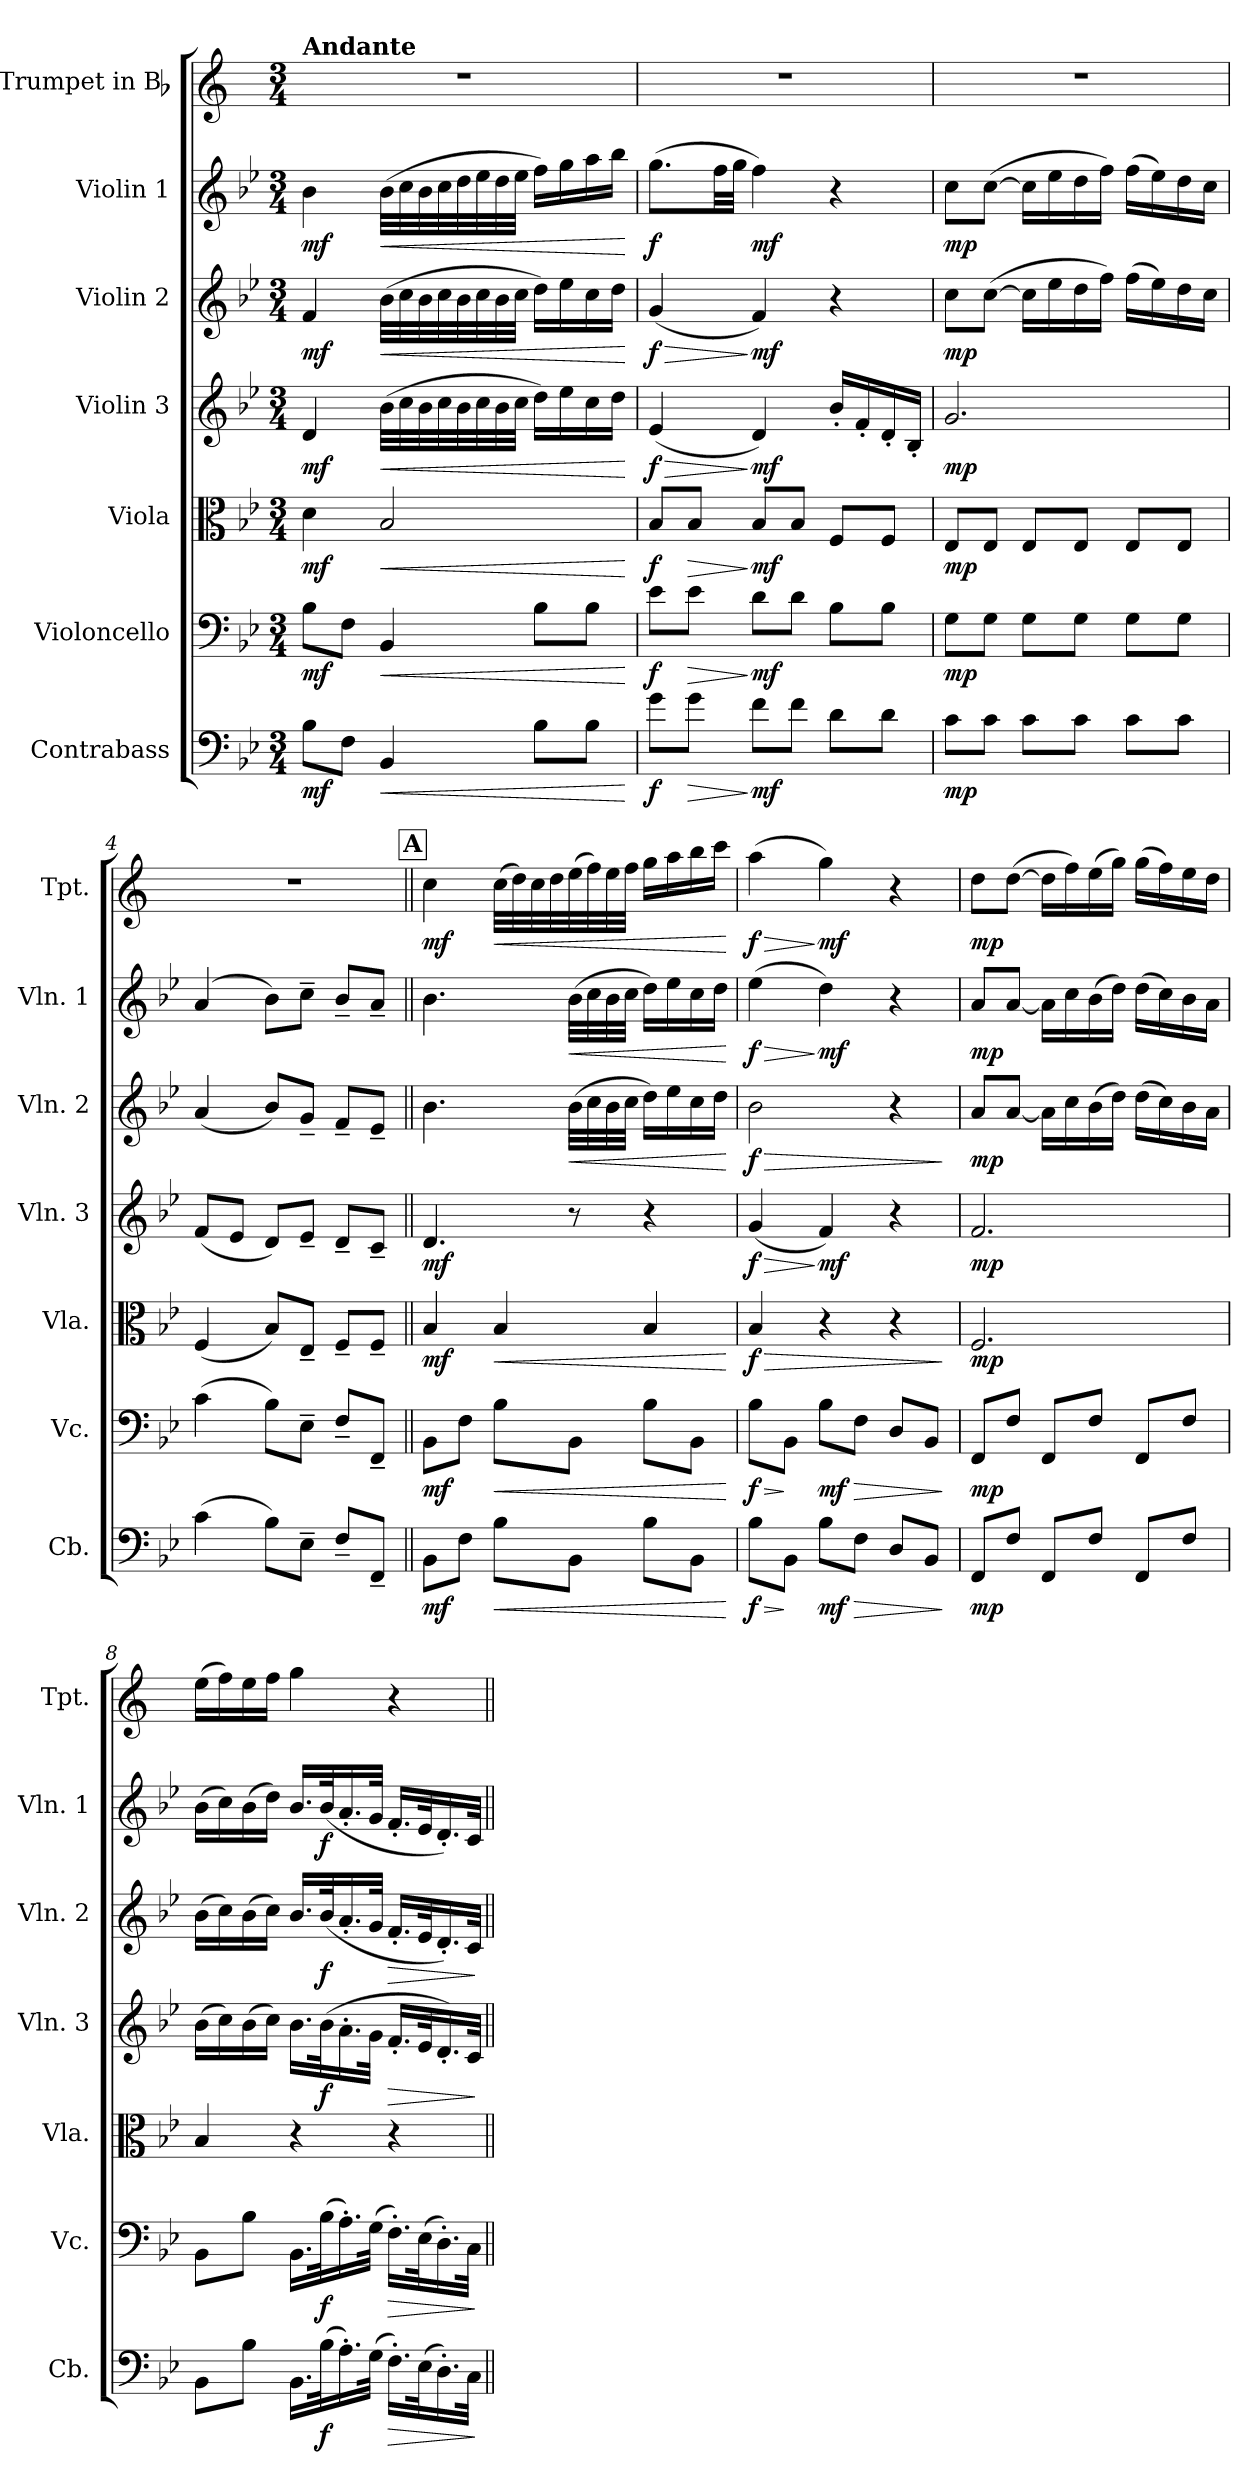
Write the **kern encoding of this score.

**kern	**dynam	**kern	**dynam	**kern	**dynam	**kern	**dynam	**kern	**dynam	**kern	**dynam	**kern	**dynam
*part7	*part7	*part6	*part6	*part5	*part5	*part4	*part4	*part3	*part3	*part2	*part2	*part1	*part1
*staff7	*staff7	*staff6	*staff6	*staff5	*staff5	*staff4	*staff4	*staff3	*staff3	*staff2	*staff2	*staff1	*staff1
*I"Contrabass	*	*I"Violoncello	*	*I"Viola	*	*I"Violin 3	*	*I"Violin 2	*	*I"Violin 1	*	*I"Trumpet in Bb	*
*I'Cb.	*	*I'Vc.	*	*I'Vla.	*	*I'Vln. 3	*	*I'Vln. 2	*	*I'Vln. 1	*	*I'Tpt.	*
*clefF4	*	*clefF4	*	*clefC3	*	*clefG2	*	*clefG2	*	*clefG2	*	*clefG2	*
*ITrd7c12	*	*	*	*	*	*	*	*	*	*	*	*ITrd1c2	*
*k[b-e-]	*	*k[b-e-]	*	*k[b-e-]	*	*k[b-e-]	*	*k[b-e-]	*	*k[b-e-]	*	*k[b-e-]	*
*M3/4	*	*M3/4	*	*M3/4	*	*M3/4	*	*M3/4	*	*M3/4	*	*M3/4	*
*MM40	*	*MM40	*	*MM40	*	*MM40	*	*MM40	*	*MM40	*	*MM40	*
=1	=1	=1	=1	=1	=1	=1	=1	=1	=1	=1	=1	=1	=1
!	!	!	!	!	!	!	!	!	!	!	!	!LO:TX:B:t=Andante	!
!	!LO:DY:b	!	!LO:DY:b	!	!LO:DY:b	!	!LO:DY:b	!	!LO:DY:b	!	!LO:DY:b	!	!
8BB-\L	mf	8B-\L	mf	4d\	mf	4d/	mf	4f/	mf	4b-\	mf	2.r	.
8FF\J	.	8F\J	.	.	.	.	.	.	.	.	.	.	.
!	!LO:HP:b	!	!LO:HP:b	!	!LO:HP:b	!	!LO:HP:b	!	!LO:HP:b	!	!LO:HP:b	!	!
4BBB-/	<	4BB-/	<	2B-/	<	(>32b-\LLL	<	(>32b-\LLL	<	(>32b-\LLL	<	.	.
.	.	.	.	.	.	32cc\	.	32cc\	.	32cc\	.	.	.
.	.	.	.	.	.	32b-\	.	32b-\	.	32b-\	.	.	.
.	.	.	.	.	.	32cc\	.	32cc\	.	32cc\	.	.	.
.	.	.	.	.	.	32b-\	.	32b-\	.	32dd\	.	.	.
.	.	.	.	.	.	32cc\	.	32cc\	.	32ee-\	.	.	.
.	.	.	.	.	.	32b-\	.	32b-\	.	32dd\	.	.	.
.	.	.	.	.	.	32cc\JJJ	.	32cc\JJJ	.	32ee-\JJJ	.	.	.
8BB-\L	.	8B-\L	.	.	.	16dd\LL)	.	16dd\LL)	.	16ff\LL)	.	.	.
.	.	.	.	.	.	16ee-\	.	16ee-\	.	16gg\	.	.	.
8BB-\J	.	8B-\J	.	.	.	16cc\	.	16cc\	.	16aa\	.	.	.
.	.	.	.	.	.	16dd\JJ	.	16dd\JJ	.	16bb-\JJ	.	.	.
.	[	.	[	.	[	.	[	.	[	.	[	.	.
=2	=2	=2	=2	=2	=2	=2	=2	=2	=2	=2	=2	=2	=2
!	!LO:DY:b	!	!LO:DY:b	!	!LO:DY:b	!	!LO:HP:b	!	!LO:HP:b	!	!	!	!
!	!	!	!	!	!	!	!LO:DY:n=1:b	!	!LO:DY:n=1:b	!	!LO:DY:b	!	!
8G\L	f	8e-\L	f	8B-/L	f	(<4e-/	> f	(<4g/	> f	(>8.gg\L	f	2.r	.
!	!LO:HP:b	!	!LO:HP:b	!	!LO:HP:b	!	!	!	!	!	!	!	!
8G\J	>	8e-\J	>	8B-/J	>	.	.	.	.	.	.	.	.
.	.	.	.	.	.	.	.	.	.	32ff\LL	.	.	.
.	.	.	.	.	.	.	.	.	.	32gg\JJJ	.	.	.
!	!LO:DY:n=1:b	!	!LO:DY:n=1:b	!	!LO:DY:n=1:b	!	!LO:DY:n=2:b	!	!LO:DY:n=2:b	!	!LO:DY:b	!	!
8F\L	] mf	8d\L	] mf	8B-/L	] mf	4d/)	] mf	4f/)	] mf	4ff\)	mf	.	.
8F\J	.	8d\J	.	8B-/J	.	.	.	.	.	.	.	.	.
8D\L	.	8B-\L	.	8F/L	.	16b-'/LL	.	4r	.	4r	.	.	.
.	.	.	.	.	.	16f'/	.	.	.	.	.	.	.
8D\J	.	8B-\J	.	8F/J	.	16d'/	.	.	.	.	.	.	.
.	.	.	.	.	.	16B-'/JJ	.	.	.	.	.	.	.
=3	=3	=3	=3	=3	=3	=3	=3	=3	=3	=3	=3	=3	=3
!	!LO:DY:b	!	!LO:DY:b	!	!LO:DY:b	!	!LO:DY:b	!	!LO:DY:b	!	!LO:DY:b	!	!
8C\L	mp	8G\L	mp	8E-/L	mp	2.g/	mp	8cc\L	mp	8cc\L	mp	2.r	.
8C\J	.	8G\J	.	8E-/J	.	.	.	(>[8cc\J	.	(>[8cc\J	.	.	.
8C\L	.	8G\L	.	8E-/L	.	.	.	16cc\LL]	.	16cc\LL]	.	.	.
.	.	.	.	.	.	.	.	16ee-\	.	16ee-\	.	.	.
8C\J	.	8G\J	.	8E-/J	.	.	.	16dd\	.	16dd\	.	.	.
.	.	.	.	.	.	.	.	16ff\JJ)	.	16ff\JJ)	.	.	.
8C\L	.	8G\L	.	8E-/L	.	.	.	(>16ff\LL	.	(>16ff\LL	.	.	.
.	.	.	.	.	.	.	.	16ee-\)	.	16ee-\)	.	.	.
8C\J	.	8G\J	.	8E-/J	.	.	.	16dd\	.	16dd\	.	.	.
.	.	.	.	.	.	.	.	16cc\JJ	.	16cc\JJ	.	.	.
!!LO:PB:g=z
=4	=4	=4	=4	=4	=4	=4	=4	=4	=4	=4	=4	=4	=4
(>4C\	.	(>4c\	.	(<4F/	.	(<8f/L	.	(<4a/	.	(>4a/	.	2.r	.
.	.	.	.	.	.	8e-/J	.	.	.	.	.	.	.
8BB-\L)	.	8B-\L)	.	8B-/L)	.	8d/L)	.	8b-/L)	.	8b-\L)	.	.	.
8EE-~\J	.	8E-~\J	.	8E-~/J	.	8e-~/J	.	8g~/J	.	8cc~\J	.	.	.
8FF~/L	.	8F~/L	.	8F~/L	.	8d~/L	.	8f~/L	.	8b-~/L	.	.	.
8FFF~/J	.	8FF~/J	.	8F~/J	.	8c~/J	.	8e-~/J	.	8a~/J	.	.	.
!!LO:REH:place=s1:a:B:fs=14:t=A
=5||	=5||	=5||	=5||	=5||	=5||	=5||	=5||	=5||	=5||	=5||	=5||	=5||	=5||
!	!LO:DY:b	!	!LO:DY:b	!	!LO:DY:b	!	!LO:DY:b	!	!LO:DY:b	!	!	!	!
!	!	!	!	!	!	!	!	!	!LO:DY:n=1:b	!	!	!	!LO:DY:b
8BBB-\L	mf	8BB-\L	mf	4B-/	mf	4.d/	mf	4.b-\	mf mf	4.b-\	.	4b-\	mf
8FF\J	.	8F\J	.	.	.	.	.	.	.	.	.	.	.
!	!LO:HP:b	!	!LO:HP:b	!	!LO:HP:b	!	!	!	!	!	!	!	!LO:HP:b
8BB-\L	<	8B-\L	<	4B-/	<	.	.	.	.	.	.	(>32b-\LLL	<
.	.	.	.	.	.	.	.	.	.	.	.	32cc\)	.
.	.	.	.	.	.	.	.	.	.	.	.	32b-\	.
.	.	.	.	.	.	.	.	.	.	.	.	32cc\	.
!	!	!	!	!	!	!	!	!	!LO:HP:b	!	!LO:HP:b	!	!
8BBB-\J	.	8BB-\J	.	.	.	8r	.	(>32b-\LLL	<	(>32b-\LLL	<	(>32dd\	.
.	.	.	.	.	.	.	.	32cc\	.	32cc\	.	32ee-\)	.
.	.	.	.	.	.	.	.	32b-\	.	32b-\	.	32dd\	.
.	.	.	.	.	.	.	.	32cc\JJJ	.	32cc\JJJ	.	32ee-\JJJ	.
8BB-\L	.	8B-\L	.	4B-/	.	4r	.	16dd\LL)	.	16dd\LL)	.	16ff\LL	.
.	.	.	.	.	.	.	.	16ee-\	.	16ee-\	.	16gg\	.
8BBB-\J	.	8BB-\J	.	.	.	.	.	16cc\	.	16cc\	.	16aa\	.
.	.	.	.	.	.	.	.	16dd\JJ	.	16dd\JJ	.	16bb-\JJ	.
.	[	.	[	.	[	.	.	.	[	.	[	.	[
=6	=6	=6	=6	=6	=6	=6	=6	=6	=6	=6	=6	=6	=6
!	!LO:HP:b	!	!LO:HP:b	!	!LO:HP:b	!	!LO:HP:b	!	!LO:HP:b	!	!LO:HP:b	!	!LO:HP:b
!	!LO:DY:n=1:b	!	!LO:DY:n=1:b	!	!LO:DY:n=1:b	!	!LO:DY:n=1:b	!	!LO:DY:n=1:b	!	!LO:DY:n=1:b	!	!LO:DY:n=1:b
8BB-\L	> f	8B-\L	> f	4B-/	> f	(<4g/	> f	2b-\	> f	(>4ee-\	> f	(>4gg\	> f
8BBB-\J	]	8BB-\J	]	.	.	.	.	.	.	.	.	.	.
!	!LO:DY:n=2:b	!	!LO:DY:n=2:b	!	!	!	!LO:DY:n=2:b	!	!	!	!LO:DY:n=2:b	!	!LO:DY:n=2:b
8BB-\L	mf	8B-\L	mf	4r	.	4f/)	] mf	.	.	4dd\)	] mf	4ff\)	] mf
!	!LO:HP:b	!	!LO:HP:b	!	!	!	!	!	!	!	!	!	!
8FF\J	>	8F\J	>	.	.	.	.	.	.	.	.	.	.
8DD/L	.	8D/L	.	4r	.	4r	.	4r	.	4r	.	4r	.
8BBB-/J	.	8BB-/J	.	.	.	.	.	.	.	.	.	.	.
.	]	.	]	.	]	.	.	.	]	.	.	.	.
=7	=7	=7	=7	=7	=7	=7	=7	=7	=7	=7	=7	=7	=7
!	!LO:DY:b	!	!LO:DY:b	!	!LO:DY:b	!	!LO:DY:b	!	!LO:DY:b	!	!LO:DY:b	!	!LO:DY:b
8FFF/L	mp	8FF/L	mp	2.F/	mp	2.f/	mp	8a/L	mp	8a/L	mp	8cc\L	mp
8FF/J	.	8F/J	.	.	.	.	.	[8a/J	.	[8a/J	.	(>[8cc\J	.
8FFF/L	.	8FF/L	.	.	.	.	.	16a\LL]	.	16a\LL]	.	16cc\LL]	.
.	.	.	.	.	.	.	.	16cc\	.	16cc\	.	16ee-\)	.
8FF/J	.	8F/J	.	.	.	.	.	(>16b-\	.	(>16b-\	.	(>16dd\	.
.	.	.	.	.	.	.	.	16dd\JJ)	.	16dd\JJ)	.	16ff\JJ)	.
8FFF/L	.	8FF/L	.	.	.	.	.	(>16dd\LL	.	(>16dd\LL	.	(>16ff\LL	.
.	.	.	.	.	.	.	.	16cc\)	.	16cc\)	.	16ee-\)	.
8FF/J	.	8F/J	.	.	.	.	.	16b-\	.	16b-\	.	16dd\	.
.	.	.	.	.	.	.	.	16a\JJ	.	16a\JJ	.	16cc\JJ	.
!!LO:PB:g=z
=8	=8	=8	=8	=8	=8	=8	=8	=8	=8	=8	=8	=8	=8
8BBB-\L	.	8BB-\L	.	4B-/	.	(>16b-\LL	.	(>16b-\LL	.	(>16b-\LL	.	(>16dd\LL	.
.	.	.	.	.	.	16cc\)	.	16cc\)	.	16cc\)	.	16ee-\)	.
8BB-\J	.	8B-\J	.	.	.	(>16b-\	.	(>16b-\	.	(>16b-\	.	16dd\	.
.	.	.	.	.	.	16cc\JJ)	.	16cc\JJ)	.	16dd\JJ)	.	16ee-\JJ	.
16.BBB-\LL	.	16.BB-\LL	.	4r	.	16.b-\LL	.	16.b-/LL	.	16.b-/LL	.	4ff\	.
!	!LO:DY:b	!	!LO:DY:b	!	!	!	!LO:DY:b	!	!LO:DY:b	!	!LO:DY:b	!	!
(>32BB-\K	f	(>32B-\K	f	.	.	(>32b-\K	f	(<32b-/K	f	(<32b-/K	f	.	.
16.AA'\)	.	16.A'\)	.	.	.	16.a'\	.	16.a'/	.	16.a'/	.	.	.
(>32GG\JJk	.	(>32G\JJk	.	.	.	32g\JJk	.	32g/JJk	.	32g/JJk	.	.	.
!	!LO:HP:b	!	!LO:HP:b	!	!	!	!LO:HP:b	!	!LO:HP:b	!	!	!	!
16.FF'\LL)	>	16.F'\LL)	>	4r	.	16.f'/LL	>	16.f'/LL	>	16.f'/LL	.	4r	.
(>32EE-\K	.	(>32E-\K	.	.	.	32e-/K	.	32e-/K	.	32e-/K	.	.	.
16.DD'\)	.	16.D'\)	.	.	.	16.d'/)	.	16.d'/)	.	16.d'/)	.	.	.
32CC\JJk	.	32C\JJk	.	.	.	32c/JJk	.	32c/JJk	.	32c/JJk	.	.	.
.	]	.	]	.	.	.	]	.	]	.	.	.	.
=||	=||	=||	=||	=||	=||	=||	=||	=||	=||	=||	=||	=||	=||
*-	*-	*-	*-	*-	*-	*-	*-	*-	*-	*-	*-	*-	*-
